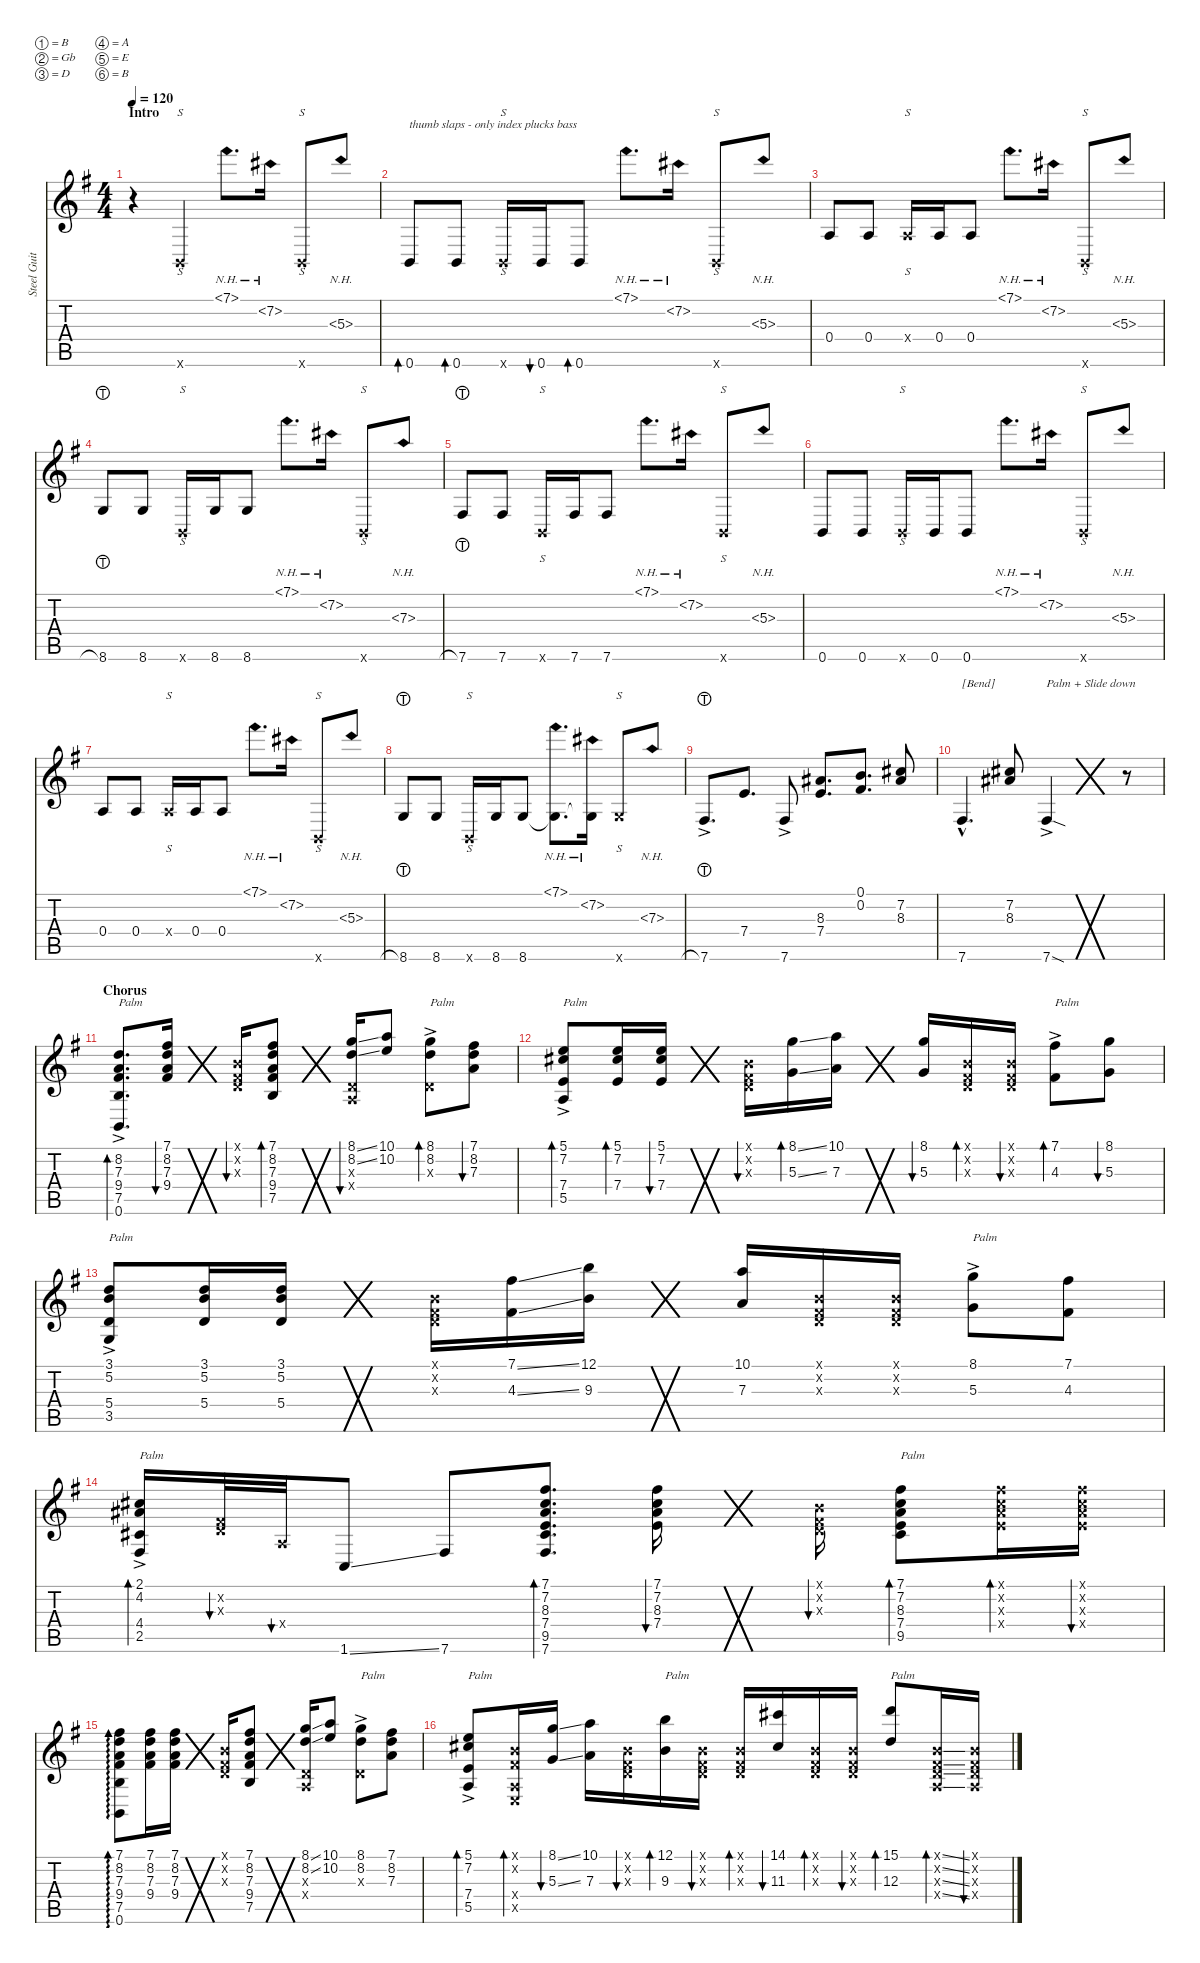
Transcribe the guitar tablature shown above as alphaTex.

\defaultSystemsLayout 4
\hideDynamics
\bracketExtendMode nobrackets
\otherSystemsTrackNameOrientation horizontal
\track ("Steel Guitar" "Steel Guit") {defaultSystemsLayout 2 instrument acousticguitarsteel}
\staff {score tabs}
\tuning (B3 Gb3 D3 A2 E2 B1)
\ts (4 4)
\section ("" "Intro")
\tempo 120
\clef g2
\scale
0.960331
\ks g
r.4{dy mf instrument acousticguitarsteel beam Down} 0.6{x acc forcenatural}.4{s beam Up} 7.1{nh acc #}.8{d beam Down} 7.2{nh acc #}.16{beam Down} 0.6{x acc forcenatural}.8{s beam Up} 5.3{nh acc forcenatural}.8{beam Up} |
\scale
1.03967 0.6{acc forcenatural}.8{bd 30 txt "thumb slaps - only index plucks bass" beam Up} 0.6{acc forcenatural}.8{bd 30 beam Up} 0.6{x acc forcenatural}.16{s beam Up} 0.6{acc forcenatural}.16{bu 30 beam Up} 0.6{acc forcenatural}.8{bd 30 beam Up} 7.1{nh acc #}.8{d beam Down} 7.2{nh acc #}.16{beam Down} 0.6{x acc forcenatural}.8{s beam Up} 5.3{nh acc forcenatural}.8{beam Up} |
0.4{acc forcenatural}.8{beam Up} 0.4{acc forcenatural}.8{beam Up} 0.4{x acc forcenatural}.16{s beam Up} 0.4{acc forcenatural}.16{beam Up} 0.4{acc forcenatural}.8{beam Up} 7.1{nh acc #}.8{d beam Down} 7.2{nh acc #}.16{beam Down} 0.6{x acc forcenatural}.8{s beam Up} 5.3{nh acc forcenatural}.8{beam Up} |
8.6{lht acc forcenatural}.8{beam Up} 8.6{acc forcenatural}.8{beam Up} 0.6{x acc forcenatural}.16{s beam Up} 8.6{acc forcenatural}.16{beam Up} 8.6{acc forcenatural}.8{beam Up} 7.1{nh acc #}.8{d beam Down} 7.2{nh acc #}.16{beam Down} 0.6{x acc forcenatural}.8{s beam Up} 7.3{nh acc forcenatural}.8{beam Up} |
7.6{lht acc #}.8{beam Up} 7.6{acc #}.8{beam Up} 0.6{x acc forcenatural}.16{s beam Up} 7.6{acc #}.16{beam Up} 7.6{acc #}.8{beam Up} 7.1{nh acc #}.8{d beam Down} 7.2{nh acc #}.16{beam Down} 0.6{x acc forcenatural}.8{s beam Up} 5.3{nh acc forcenatural}.8{beam Up} |
0.6{acc forcenatural}.8{beam Up} 0.6{acc forcenatural}.8{beam Up} 0.6{x acc forcenatural}.16{s beam Up} 0.6{acc forcenatural}.16{beam Up} 0.6{acc forcenatural}.8{beam Up} 7.1{nh acc #}.8{d beam Down} 7.2{nh acc #}.16{beam Down} 0.6{x acc forcenatural}.8{s beam Up} 5.3{nh acc forcenatural}.8{beam Up} |
0.4{acc forcenatural}.8{beam Up} 0.4{acc forcenatural}.8{beam Up} 0.4{x acc forcenatural}.16{s beam Up} 0.4{acc forcenatural}.16{beam Up} 0.4{acc forcenatural}.8{beam Up} 7.1{nh acc #}.8{d beam Down} 7.2{nh acc #}.16{beam Down} 0.6{x acc forcenatural}.8{s beam Up} 5.3{nh acc forcenatural}.8{beam Up} |
8.6{lht acc forcenatural}.8{beam Up} 8.6{acc forcenatural}.8{beam Up} 0.6{x acc forcenatural}.16{s beam Up} 8.6{acc forcenatural}.16{beam Up} 8.6{acc forcenatural}.8{beam Up} (7.1{nh acc #} 8.6{t acc forcenatural}).8{d beam Down} (7.2{nh acc #} 8.6{t acc forcenatural}).16{beam Down} 8.6{x acc forcenatural}.8{s beam Up} 7.3{nh acc forcenatural}.8{beam Up} |
7.6{lht ac acc #}.8{d beam Up} 7.4{acc forcenatural}.8{d beam Up} 7.6{ac acc #}.8{beam Up} (8.3{acc #} 7.4{acc forcenatural}).8{d beam Up} (0.1{acc forcenatural} 0.2{acc #}).8{d beam Up} (7.2{acc #} 8.3{acc #}).8{beam Up} |
7.6{hac acc #}.4{d txt "[Bend]" dy mp beam Up} (7.2{acc #} 8.3{acc #}).8{dy mf beam Up} 7.6{sod ac acc #}.4{txt "Palm + Slide down" beam Up} ().8{ds beam Down} r.8{beam Down} |
\section ("" "Chorus")
(8.2{acc forcenatural} 7.3{acc forcenatural} 9.4{acc #} 7.5{acc forcenatural} 0.6{ac acc forcenatural}).8{d bd 30 txt "Palm" beam Up} (7.1{acc #} 8.2{acc forcenatural} 7.3{acc forcenatural} 9.4{acc #}).16{bu 30 beam Up} ().16{ds beam Down} (0.1{x acc forcenatural} 0.2{x acc #} 0.3{x acc forcenatural}).16{bu 30 beam Up} (7.1{acc #} 8.2{acc forcenatural} 7.3{acc forcenatural} 9.4{acc #} 7.5{acc forcenatural}).8{bd 30 beam Up} ().16{ds beam Down} (8.1{ss acc forcenatural} 8.2{ss acc forcenatural} 0.3{x acc forcenatural} 0.4{x acc forcenatural}).16{bu 30 beam Up} (10.1{acc forcenatural} 10.2{acc forcenatural}).8{beam Up} (8.1{acc forcenatural} 8.2{acc forcenatural} 0.3{ac x acc forcenatural}).8{bd 30 txt "Palm" beam Down} (7.1{acc #} 8.2{acc forcenatural} 7.3{acc forcenatural}).8{bu 30 beam Down} |
(5.5{ac acc forcenatural} 7.4{acc forcenatural} 7.2{acc #} 5.1{acc forcenatural}).8{bd 30 txt "Palm" beam Up} (7.2{acc #} 5.1{acc forcenatural} 7.4{acc forcenatural}).16{bd 30 dy mp beam Up} (7.2{acc #} 5.1{acc forcenatural} 7.4{acc forcenatural}).16{bu 30 dy mf beam Up} ().16{ds beam Down} (0.1{x acc forcenatural} 0.2{x acc #} 0.3{x acc forcenatural}).16{bu 30 beam Down} (8.1{ss acc forcenatural} 5.3{ss acc forcenatural}).16{bd 30 beam Down} (10.1{acc forcenatural} 7.3{acc forcenatural}).16{beam Down} ().16{ds beam Down} (8.1{acc forcenatural} 5.3{acc forcenatural}).16{bu 30 beam Up} (0.1{x acc forcenatural} 0.2{x acc #} 0.3{x acc forcenatural}).16{bd 30 beam Up} (0.3{x acc forcenatural} 0.2{x acc #} 0.1{x acc forcenatural}).16{bu 30 beam Up} (7.1{acc #} 4.3{ac acc #}).8{bd 30 txt "Palm" beam Down} (8.1{acc forcenatural} 5.3{acc forcenatural}).8{bu 30 beam Down} |
(3.1{acc forcenatural} 5.2{acc forcenatural} 5.4{acc forcenatural} 3.5{ac acc forcenatural}).8{txt "Palm" beam Up} (5.2{acc forcenatural} 3.1{acc forcenatural} 5.4{acc forcenatural}).16{dy mp beam Up} (5.2{acc forcenatural} 3.1{acc forcenatural} 5.4{acc forcenatural}).16{dy mf beam Up} ().16{ds beam Down} (0.1{x acc forcenatural} 0.2{x acc #} 0.3{x acc forcenatural}).16{beam Down} (7.1{ss acc #} 4.3{ss acc #}).16{beam Down} (12.1{acc forcenatural} 9.3{acc forcenatural}).16{beam Down} ().16{ds beam Down} (10.1{acc forcenatural} 7.3{acc forcenatural}).16{beam Up} (0.1{x acc forcenatural} 0.2{x acc #} 0.3{x acc forcenatural}).16{beam Up} (0.3{x acc forcenatural} 0.2{x acc #} 0.1{x acc forcenatural}).16{beam Up} (8.1{acc forcenatural} 5.3{ac acc forcenatural}).8{txt "Palm" beam Down} (7.1{acc #} 4.3{acc #}).8{beam Down} |
(2.5{ac acc #} 4.4{acc #} 4.2{acc #} 2.1{acc #}).16{bd 30 txt "Palm" beam Up} (0.3{x acc forcenatural} 0.2{x acc #}).32{bu 30 beam Up} 0.4{x acc forcenatural}.32{bu 30 beam Up} 1.6{ss acc forcenatural}.8{beam Up} 7.6{acc #}.8{beam Up} (7.1{acc #} 7.2{acc #} 8.3{acc #} 7.4{acc forcenatural} 9.5{acc #} 7.6{acc #}).8{d bd 30 beam Up} (7.1{acc #} 7.2{acc #} 8.3{acc #} 7.4{acc forcenatural}).16{bu 30 beam Down} ().16{ds beam Down} (0.1{x acc forcenatural} 0.2{x acc #} 0.3{x acc forcenatural}).16{bu 30 beam Down} (7.1{acc #} 7.2{acc #} 8.3{acc #} 7.4{acc forcenatural} 9.5{acc #}).8{bd 30 txt "Palm" beam Down} (7.1{x acc #} 7.2{x acc #} 8.3{x acc #} 7.4{x acc forcenatural}).16{bd 30 beam Down} (7.1{x acc #} 7.2{x acc #} 8.3{x acc #} 7.4{x acc forcenatural}).16{bu 30 beam Down} |
(0.6{acc forcenatural} 7.5{acc forcenatural} 9.4{acc #} 7.3{acc forcenatural} 8.2{acc forcenatural} 7.1{acc #}).8{ad 0 beam Down} (7.1{acc #} 8.2{acc forcenatural} 7.3{acc forcenatural} 9.4{acc #}).16{beam Down} (7.1{acc #} 8.2{acc forcenatural} 7.3{acc forcenatural} 9.4{acc #}).16{beam Down} ().16{ds beam Down} (0.1{x acc forcenatural} 0.2{x acc #} 0.3{x acc forcenatural}).16{beam Up} (7.1{acc #} 8.2{acc forcenatural} 7.3{acc forcenatural} 9.4{acc #} 7.5{acc forcenatural}).8{beam Up} ().16{ds beam Down} (8.1{ss acc forcenatural} 8.2{ss acc forcenatural} 0.3{x acc forcenatural} 0.4{x acc forcenatural}).16{beam Up} (10.1{acc forcenatural} 10.2{acc forcenatural}).8{beam Up} (8.1{acc forcenatural} 8.2{acc forcenatural} 0.3{ac x acc forcenatural}).8{txt "Palm" beam Down} (7.1{acc #} 8.2{acc forcenatural} 7.3{acc forcenatural}).8{beam Down} |
(5.5{ac acc forcenatural} 7.4{acc forcenatural} 7.2{acc #} 5.1{acc forcenatural}).8{bd 30 txt "Palm" beam Up} (0.1{x acc forcenatural} 0.2{x acc #} 0.4{x acc forcenatural} 0.5{x acc forcenatural}).16{bd 30 beam Up} (5.3{ss acc forcenatural} 8.1{ss acc forcenatural}).16{bu 30 beam Up} (10.1{acc forcenatural} 7.3{acc forcenatural}).16{beam Down} (0.1{x acc forcenatural} 0.2{x acc #} 0.3{x acc forcenatural}).16{bu 30 beam Down} (12.1{acc forcenatural} 9.3{acc forcenatural}).16{bd 30 txt "Palm" beam Down} (0.1{x acc forcenatural} 0.2{x acc #} 0.3{x acc forcenatural}).16{bu 30 beam Down} (0.2{x acc #} 0.1{x acc forcenatural} 0.3{x acc forcenatural}).16{bd 30 beam Up} (14.1{acc #} 11.3{acc #}).16{bu 30 beam Up} (0.1{x acc forcenatural} 0.2{x acc #} 0.3{x acc forcenatural}).16{bd 30 beam Up} (0.2{x acc #} 0.1{x acc forcenatural} 0.3{x acc forcenatural}).16{bu 30 beam Up} (15.1{acc forcenatural} 12.3{acc forcenatural}).8{bd 30 txt "Palm" beam Up} (0.1{ss x acc forcenatural} 0.2{ss x acc #} 0.3{ss x acc forcenatural} 0.4{ss x acc forcenatural}).16{bd 30 beam Up} (0.3{x acc forcenatural} 0.2{x acc #} 0.1{x acc forcenatural} 0.4{x acc forcenatural}).16{bu 30 beam Up}
